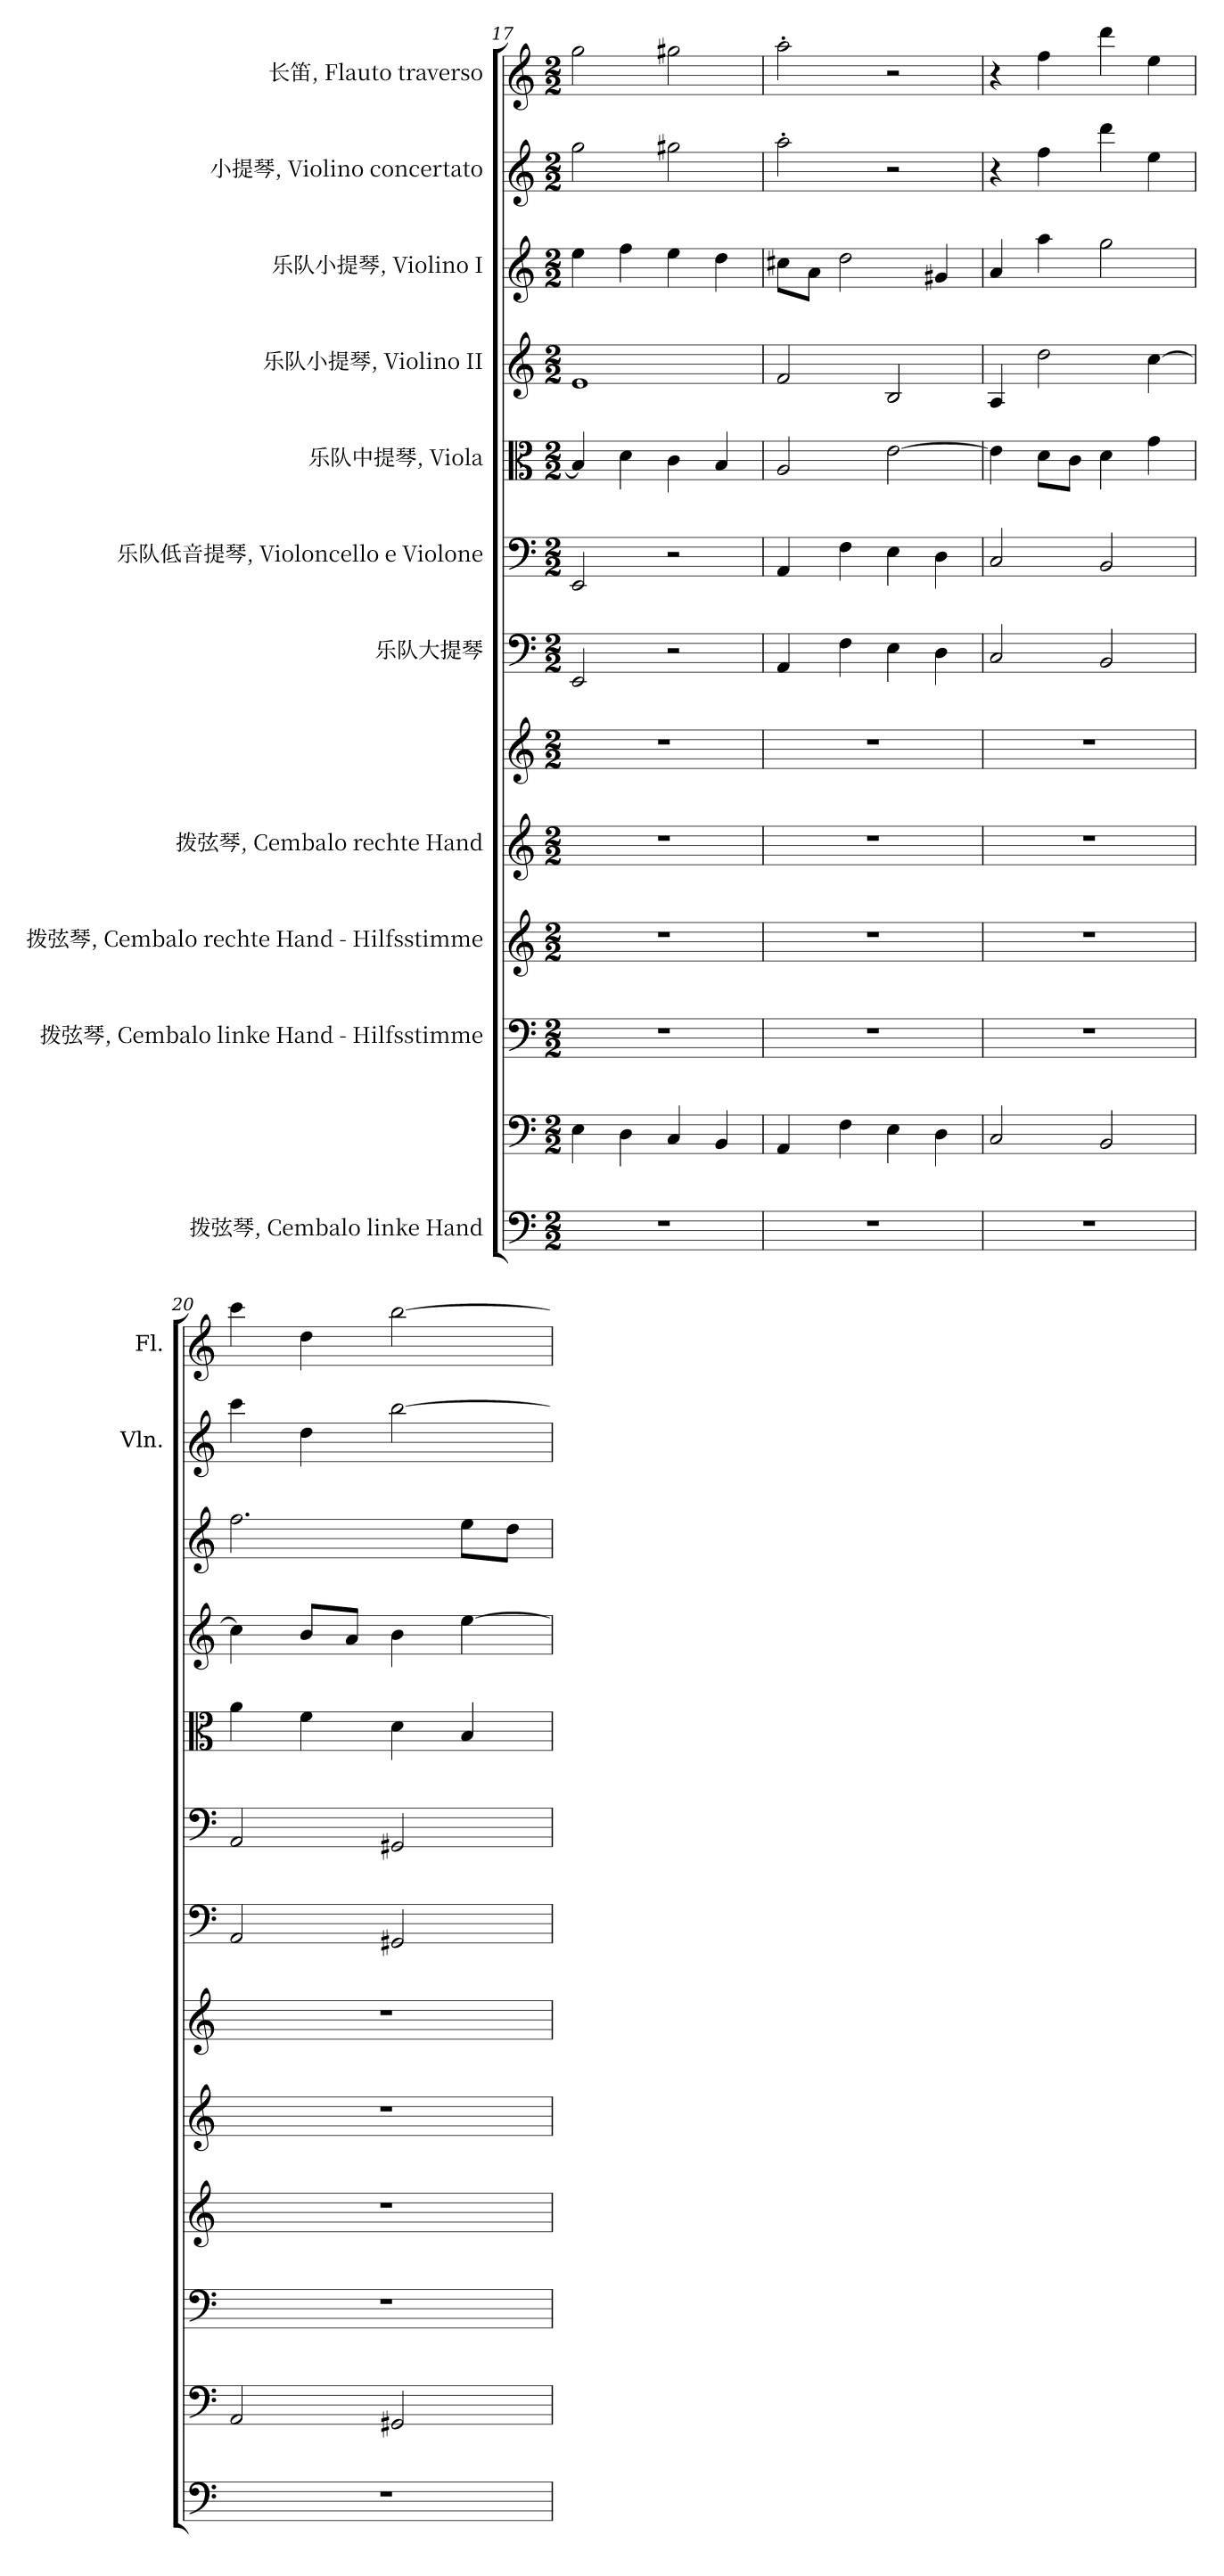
**kern	**kern	**kern	**kern	**kern	**kern	**kern	**kern	**kern	**kern	**kern	**kern	**kern
*part11	*part11	*part10	*part9	*part8	*part8	*part7	*part6	*part5	*part4	*part3	*part2	*part1
*staff13	*staff12	*staff11	*staff10	*staff9	*staff8	*staff7	*staff6	*staff5	*staff4	*staff3	*staff2	*staff1
*I"拨弦琴, Cembalo linke Hand	*	*I"拨弦琴, Cembalo linke Hand - Hilfsstimme	*I"拨弦琴, Cembalo rechte Hand - Hilfsstimme	*I"拨弦琴, Cembalo rechte Hand	*	*I"乐队大提琴	*I"乐队低音提琴, Violoncello e Violone	*I"乐队中提琴, Viola	*I"乐队小提琴, Violino II	*I"乐队小提琴, Violino I	*I"小提琴, Violino concertato	*I"长笛, Flauto traverso
*	*	*	*	*	*	*	*	*	*	*	*I'Vln.	*I'Fl.
*clefF4	*clefF4	*clefF4	*clefG2	*clefG2	*clefG2	*clefF4	*clefF4	*clefC3	*clefG2	*clefG2	*clefG2	*clefG2
*	*	*	*	*	*	*	*ITrd7c12	*	*	*	*	*
*k[]	*k[]	*k[]	*k[]	*k[]	*k[]	*k[]	*k[]	*k[]	*k[]	*k[]	*k[]	*k[]
*M2/2	*M2/2	*M2/2	*M2/2	*M2/2	*M2/2	*M2/2	*M2/2	*M2/2	*M2/2	*M2/2	*M2/2	*M2/2
=17	=17	=17	=17	=17	=17	=17	=17	=17	=17	=17	=17	=17
1r	4E\	1r	1r	1r	1r	2EE/	2EEE/	4B/]	1e	4ee\	2gg\	2gg\
.	4D\	.	.	.	.	.	.	4d\	.	4ff\	.	.
.	4C/	.	.	.	.	2r	2r	4c\	.	4ee\	2gg#X\	2gg#X\
.	4BB/	.	.	.	.	.	.	4B/	.	4dd\	.	.
=18	=18	=18	=18	=18	=18	=18	=18	=18	=18	=18	=18	=18
1r	4AA/	1r	1r	1r	1r	4AA/	4AAA/	2A/	2f/	8cc#X\L	2aa'\	2aa'\
.	.	.	.	.	.	.	.	.	.	8a\J	.	.
.	4F\	.	.	.	.	4F\	4FF\	.	.	2dd\	.	.
.	4E\	.	.	.	.	4E\	4EE\	[2e\	2B/	.	2r	2r
.	4D\	.	.	.	.	4D\	4DD\	.	.	4g#X/	.	.
=19	=19	=19	=19	=19	=19	=19	=19	=19	=19	=19	=19	=19
1r	2C/	1r	1r	1r	1r	2C/	2CC/	4e\]	4A/	4a/	4r	4r
.	.	.	.	.	.	.	.	8d\L	2dd\	4aa\	4ff\	4ff\
.	.	.	.	.	.	.	.	8c\J	.	.	.	.
.	2BB/	.	.	.	.	2BB/	2BBB/	4d\	.	2gg\	4ddd\	4ddd\
.	.	.	.	.	.	.	.	4g\	[4cc\	.	4ee\	4ee\
=20	=20	=20	=20	=20	=20	=20	=20	=20	=20	=20	=20	=20
1r	2AA/	1r	1r	1r	1r	2AA/	2AAA/	4a\	4cc\]	2.ff\	4ccc\	4ccc\
.	.	.	.	.	.	.	.	4f\	8b/L	.	4dd\	4dd\
.	.	.	.	.	.	.	.	.	8a/J	.	.	.
.	2GG#X/	.	.	.	.	2GG#X/	2GGG#X/	4d\	4b\	.	[2bb\	[2bb\
.	.	.	.	.	.	.	.	4B/	[4ee\	8ee\L	.	.
.	.	.	.	.	.	.	.	.	.	8dd\J	.	.
=	=	=	=	=	=	=	=	=	=	=	=	=
*-	*-	*-	*-	*-	*-	*-	*-	*-	*-	*-	*-	*-
